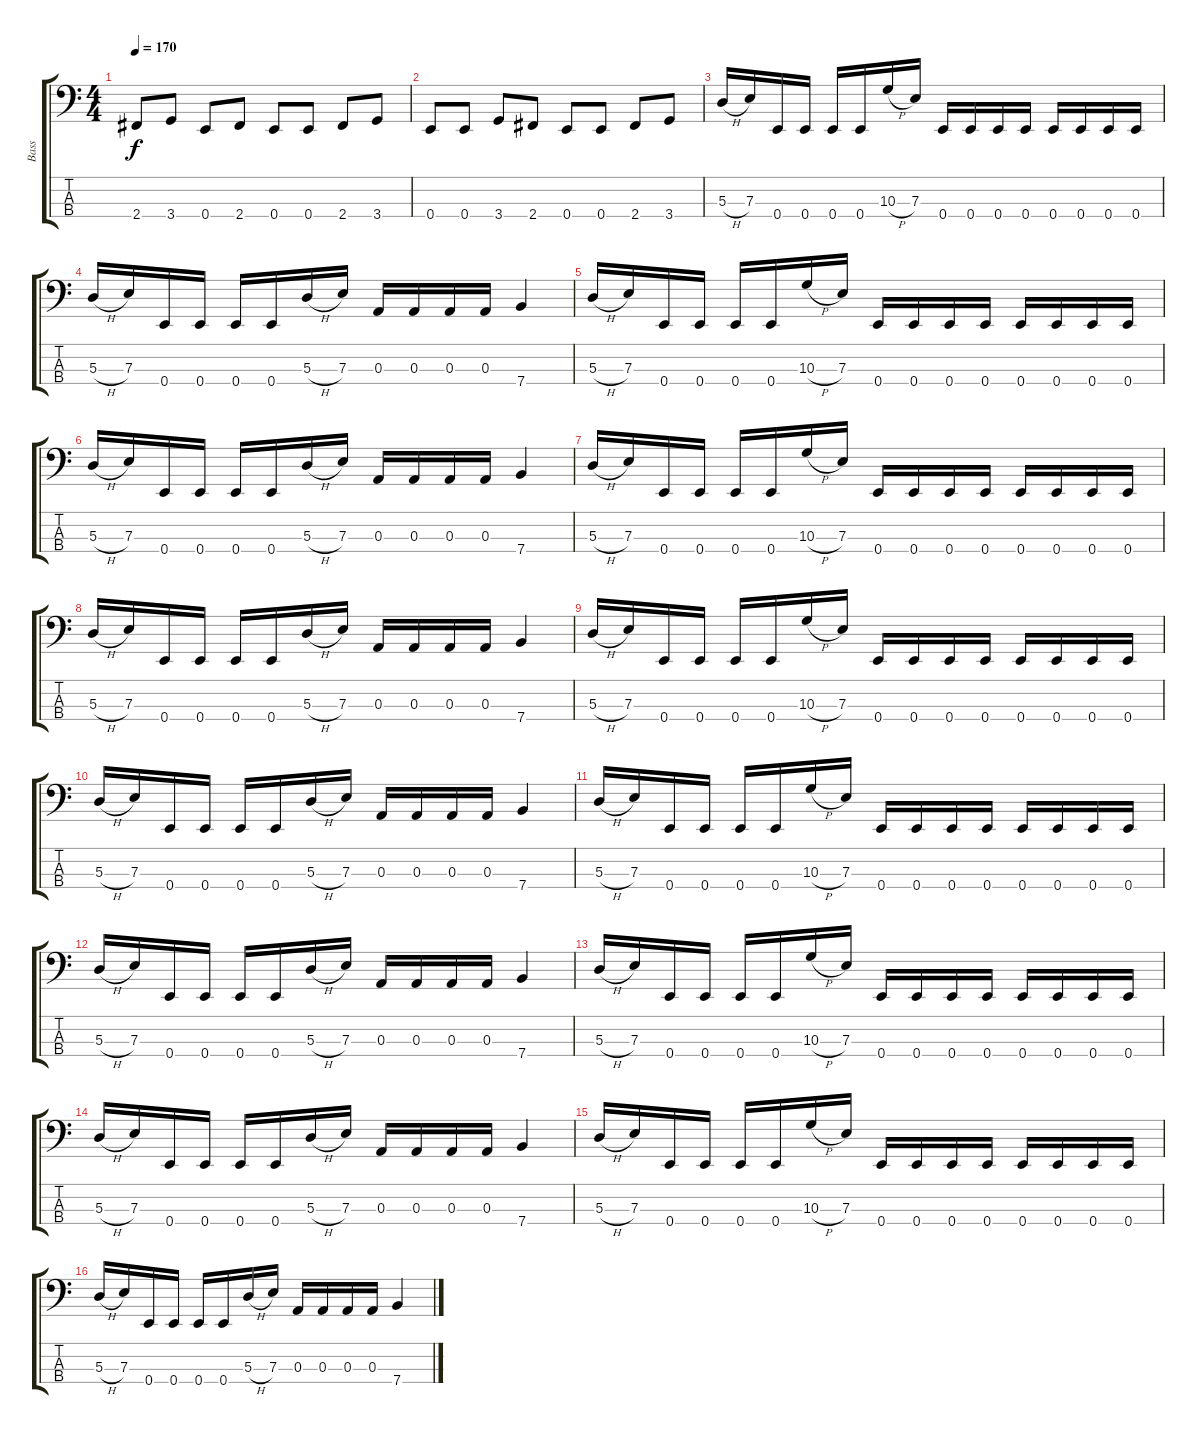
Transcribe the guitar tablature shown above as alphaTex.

\track ("Bass" "Bass") {instrument electricbasspick}
\staff {score tabs}
\tuning (G2 D2 A1 E1) {hide}
\ts (4 4)
\tempo 170
\clef f4
\ks c
2.4.8{dy f} 3.4.8 0.4.8 2.4.8 0.4.8 0.4.8 2.4.8 3.4.8 |
0.4.8 0.4.8 3.4.8 2.4.8 0.4.8 0.4.8 2.4.8 3.4.8 |
5.3{h}.16 7.3.16 0.4.16 0.4.16 0.4.16 0.4.16 10.3{h}.16 7.3.16 0.4.16 0.4.16 0.4.16 0.4.16 0.4.16 0.4.16 0.4.16 0.4.16 |
5.3{h}.16 7.3.16 0.4.16 0.4.16 0.4.16 0.4.16 5.3{h}.16 7.3.16 0.3.16 0.3.16 0.3.16 0.3.16 7.4.4 |
5.3{h}.16 7.3.16 0.4.16 0.4.16 0.4.16 0.4.16 10.3{h}.16 7.3.16 0.4.16 0.4.16 0.4.16 0.4.16 0.4.16 0.4.16 0.4.16 0.4.16 |
5.3{h}.16 7.3.16 0.4.16 0.4.16 0.4.16 0.4.16 5.3{h}.16 7.3.16 0.3.16 0.3.16 0.3.16 0.3.16 7.4.4 |
5.3{h}.16 7.3.16 0.4.16 0.4.16 0.4.16 0.4.16 10.3{h}.16 7.3.16 0.4.16 0.4.16 0.4.16 0.4.16 0.4.16 0.4.16 0.4.16 0.4.16 |
5.3{h}.16 7.3.16 0.4.16 0.4.16 0.4.16 0.4.16 5.3{h}.16 7.3.16 0.3.16 0.3.16 0.3.16 0.3.16 7.4.4 |
5.3{h}.16 7.3.16 0.4.16 0.4.16 0.4.16 0.4.16 10.3{h}.16 7.3.16 0.4.16 0.4.16 0.4.16 0.4.16 0.4.16 0.4.16 0.4.16 0.4.16 |
5.3{h}.16 7.3.16 0.4.16 0.4.16 0.4.16 0.4.16 5.3{h}.16 7.3.16 0.3.16 0.3.16 0.3.16 0.3.16 7.4.4 |
5.3{h}.16 7.3.16 0.4.16 0.4.16 0.4.16 0.4.16 10.3{h}.16 7.3.16 0.4.16 0.4.16 0.4.16 0.4.16 0.4.16 0.4.16 0.4.16 0.4.16 |
5.3{h}.16 7.3.16 0.4.16 0.4.16 0.4.16 0.4.16 5.3{h}.16 7.3.16 0.3.16 0.3.16 0.3.16 0.3.16 7.4.4 |
5.3{h}.16 7.3.16 0.4.16 0.4.16 0.4.16 0.4.16 10.3{h}.16 7.3.16 0.4.16 0.4.16 0.4.16 0.4.16 0.4.16 0.4.16 0.4.16 0.4.16 |
5.3{h}.16 7.3.16 0.4.16 0.4.16 0.4.16 0.4.16 5.3{h}.16 7.3.16 0.3.16 0.3.16 0.3.16 0.3.16 7.4.4 |
5.3{h}.16 7.3.16 0.4.16 0.4.16 0.4.16 0.4.16 10.3{h}.16 7.3.16 0.4.16 0.4.16 0.4.16 0.4.16 0.4.16 0.4.16 0.4.16 0.4.16 |
5.3{h}.16 7.3.16 0.4.16 0.4.16 0.4.16 0.4.16 5.3{h}.16 7.3.16 0.3.16 0.3.16 0.3.16 0.3.16 7.4.4
